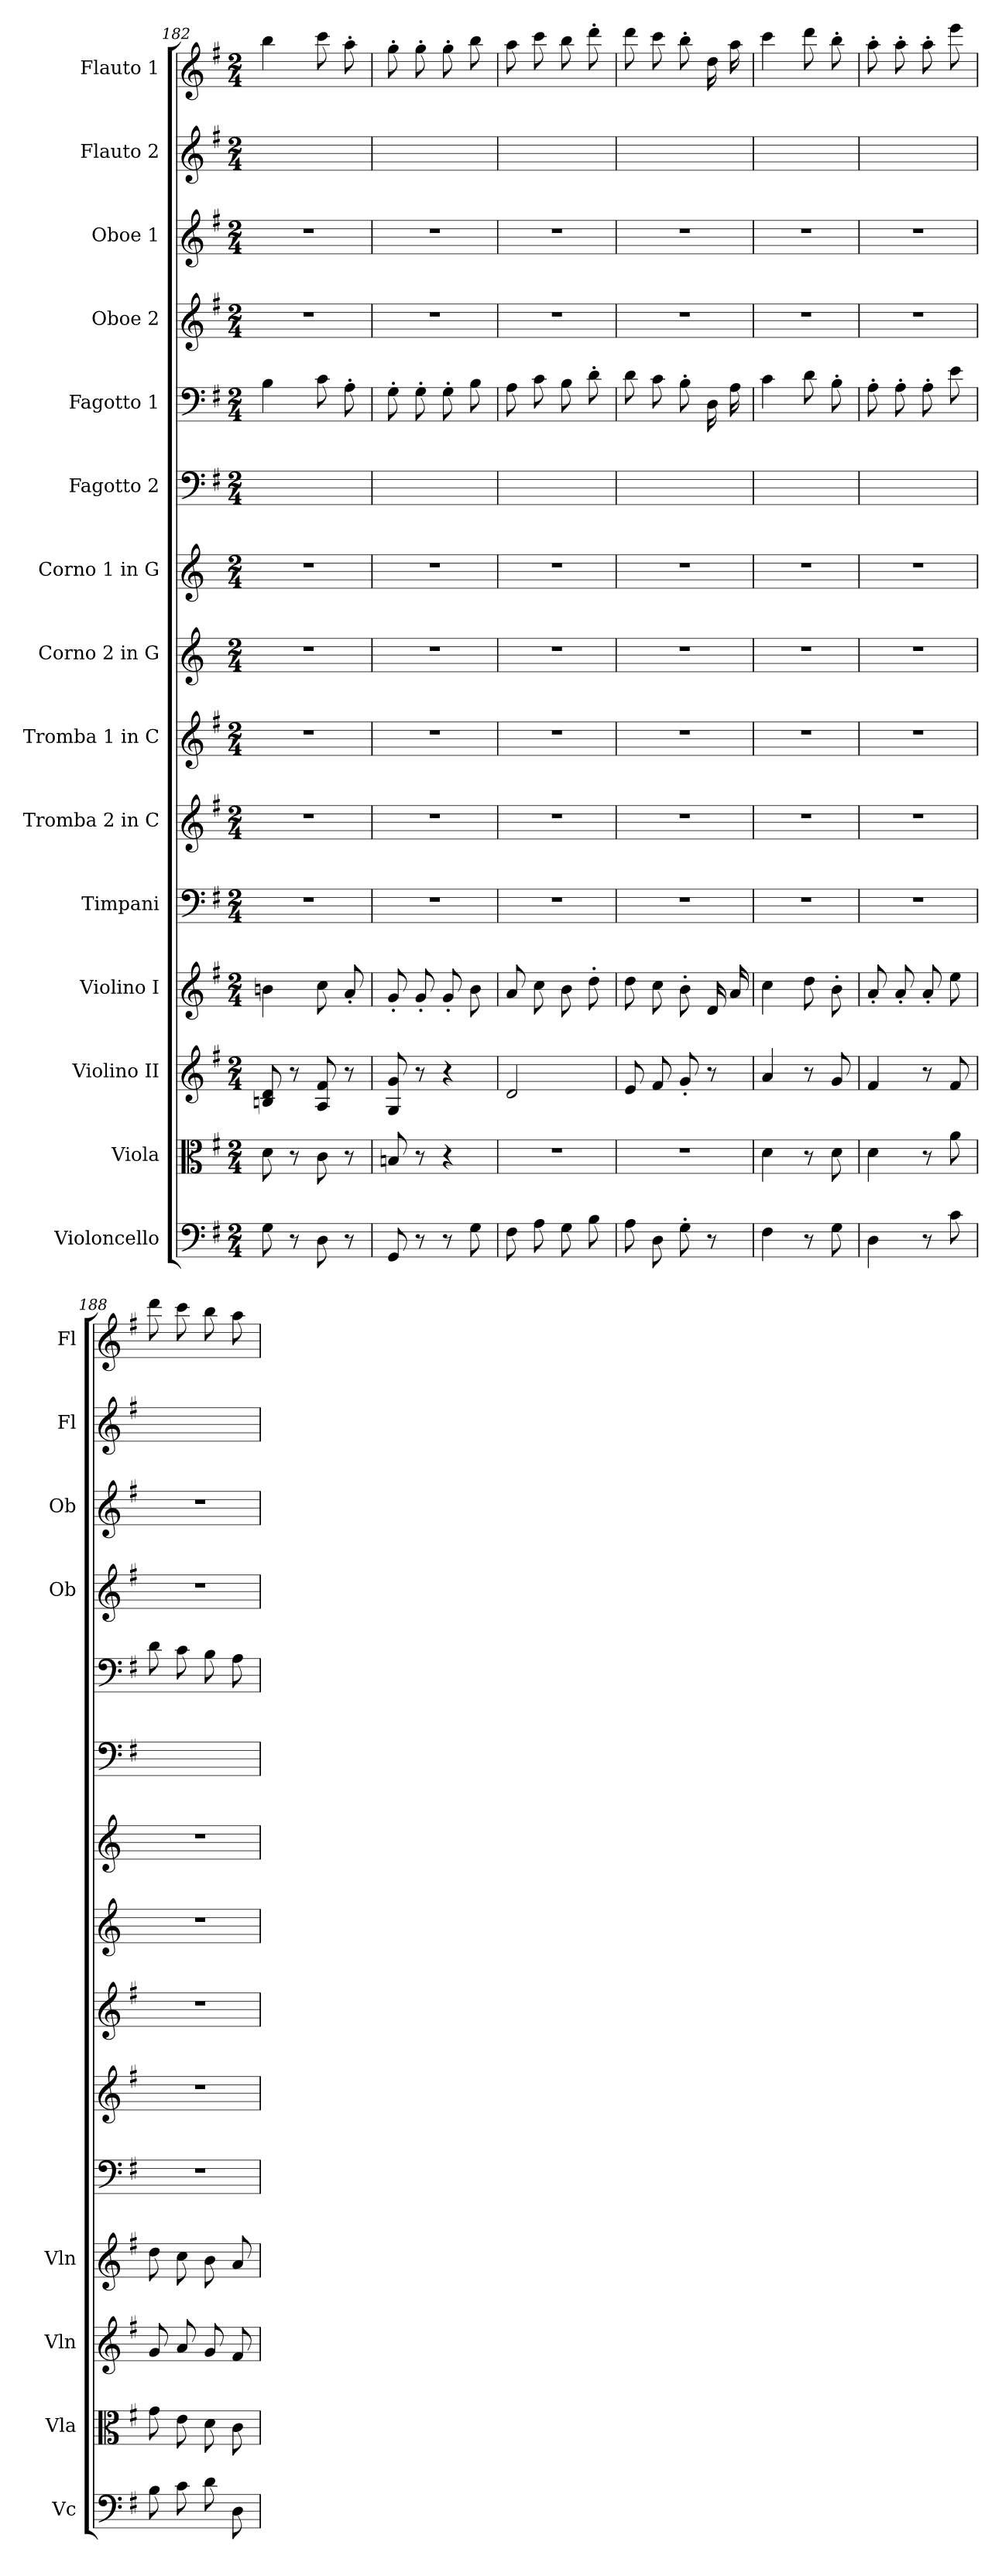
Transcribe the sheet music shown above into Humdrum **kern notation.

**kern	**kern	**kern	**kern	**kern	**kern	**kern	**kern	**kern	**kern	**kern	**kern	**kern	**kern	**kern
*part15	*part14	*part13	*part12	*part11	*part10	*part9	*part8	*part7	*part6	*part5	*part4	*part3	*part2	*part1
*staff15	*staff14	*staff13	*staff12	*staff11	*staff10	*staff9	*staff8	*staff7	*staff6	*staff5	*staff4	*staff3	*staff2	*staff1
*I"Violoncello	*I"Viola	*I"Violino II	*I"Violino I	*I"Timpani	*I"Tromba 2 in C	*I"Tromba 1 in C	*I"Corno 2 in G	*I"Corno 1 in G	*I"Fagotto 2	*I"Fagotto 1	*I"Oboe 2	*I"Oboe 1	*I"Flauto 2	*I"Flauto 1
*I'Vc	*I'Vla	*I'Vln	*I'Vln	*	*	*	*	*	*	*	*I'Ob	*I'Ob	*I'Fl	*I'Fl
*clefF4	*clefC3	*clefG2	*clefG2	*clefF4	*clefG2	*clefG2	*clefG2	*clefG2	*clefF4	*clefF4	*clefG2	*clefG2	*clefG2	*clefG2
*	*	*	*	*	*ITrd1c2	*ITrd1c2	*ITrd-4c-7	*ITrd-4c-7	*	*	*	*	*	*
*k[f#]	*k[f#]	*k[f#]	*k[f#]	*k[f#]	*k[b-]	*k[b-]	*k[f#]	*k[f#]	*k[f#]	*k[f#]	*k[f#]	*k[f#]	*k[f#]	*k[f#]
*G:	*G:	*G:	*G:	*G:	*F:	*F:	*G:	*G:	*G:	*G:	*G:	*G:	*G:	*G:
*M2/4	*M2/4	*M2/4	*M2/4	*M2/4	*M2/4	*M2/4	*M2/4	*M2/4	*M2/4	*M2/4	*M2/4	*M2/4	*M2/4	*M2/4
=182	=182	=182	=182	=182	=182	=182	=182	=182	=182	=182	=182	=182	=182	=182
8G	8d	8Bn 8d	4bn	2r	2r	2r	2r	2r	2ryy	4B	2r	2r	2ryy	4bb
8r	8r	8r	.	.	.	.	.	.	.	.	.	.	.	.
8D	8c	8A 8f#	8cc	.	.	.	.	.	.	8c	.	.	.	8ccc
8r	8r	8r	8a'	.	.	.	.	.	.	8A'	.	.	.	8aa'
=183	=183	=183	=183	=183	=183	=183	=183	=183	=183	=183	=183	=183	=183	=183
8GG	8Bn	8G 8g	8g'	2r	2r	2r	2r	2r	2ryy	8G'	2r	2r	2ryy	8gg'
8r	8r	8r	8g'	.	.	.	.	.	.	8G'	.	.	.	8gg'
8r	4r	4r	8g'	.	.	.	.	.	.	8G'	.	.	.	8gg'
8G	.	.	8b	.	.	.	.	.	.	8B	.	.	.	8bb
=184	=184	=184	=184	=184	=184	=184	=184	=184	=184	=184	=184	=184	=184	=184
8F#	2r	2d	8a	2r	2r	2r	2r	2r	2ryy	8A	2r	2r	2ryy	8aa
8A	.	.	8cc	.	.	.	.	.	.	8c	.	.	.	8ccc
8G	.	.	8b	.	.	.	.	.	.	8B	.	.	.	8bb
8B	.	.	8dd'	.	.	.	.	.	.	8d'	.	.	.	8ddd'
=185	=185	=185	=185	=185	=185	=185	=185	=185	=185	=185	=185	=185	=185	=185
8A	2r	8e	8dd	2r	2r	2r	2r	2r	2ryy	8d	2r	2r	2ryy	8ddd
8D	.	8f#	8cc	.	.	.	.	.	.	8c	.	.	.	8ccc
8G'	.	8g'	8b'	.	.	.	.	.	.	8B'	.	.	.	8bb'
8r	.	8r	16d	.	.	.	.	.	.	16D	.	.	.	16dd
.	.	.	16a	.	.	.	.	.	.	16A	.	.	.	16aa
=186	=186	=186	=186	=186	=186	=186	=186	=186	=186	=186	=186	=186	=186	=186
4F#	4d	4a	4cc	2r	2r	2r	2r	2r	2ryy	4c	2r	2r	2ryy	4ccc
8r	8r	8r	8dd	.	.	.	.	.	.	8d	.	.	.	8ddd
8G	8d	8g	8b'	.	.	.	.	.	.	8B'	.	.	.	8bb'
=187	=187	=187	=187	=187	=187	=187	=187	=187	=187	=187	=187	=187	=187	=187
4D	4d	4f#	8a'	2r	2r	2r	2r	2r	2ryy	8A'	2r	2r	2ryy	8aa'
.	.	.	8a'	.	.	.	.	.	.	8A'	.	.	.	8aa'
8r	8r	8r	8a'	.	.	.	.	.	.	8A'	.	.	.	8aa'
8c	8a	8f#	8ee	.	.	.	.	.	.	8e	.	.	.	8eee
=188	=188	=188	=188	=188	=188	=188	=188	=188	=188	=188	=188	=188	=188	=188
8B	8g	8g	8dd	2r	2r	2r	2r	2r	2ryy	8d	2r	2r	2ryy	8ddd
8c	8e	8a	8cc	.	.	.	.	.	.	8c	.	.	.	8ccc
8d	8d	8g	8b	.	.	.	.	.	.	8B	.	.	.	8bb
8D	8c	8f#	8a	.	.	.	.	.	.	8A	.	.	.	8aa
=	=	=	=	=	=	=	=	=	=	=	=	=	=	=
*-	*-	*-	*-	*-	*-	*-	*-	*-	*-	*-	*-	*-	*-	*-
